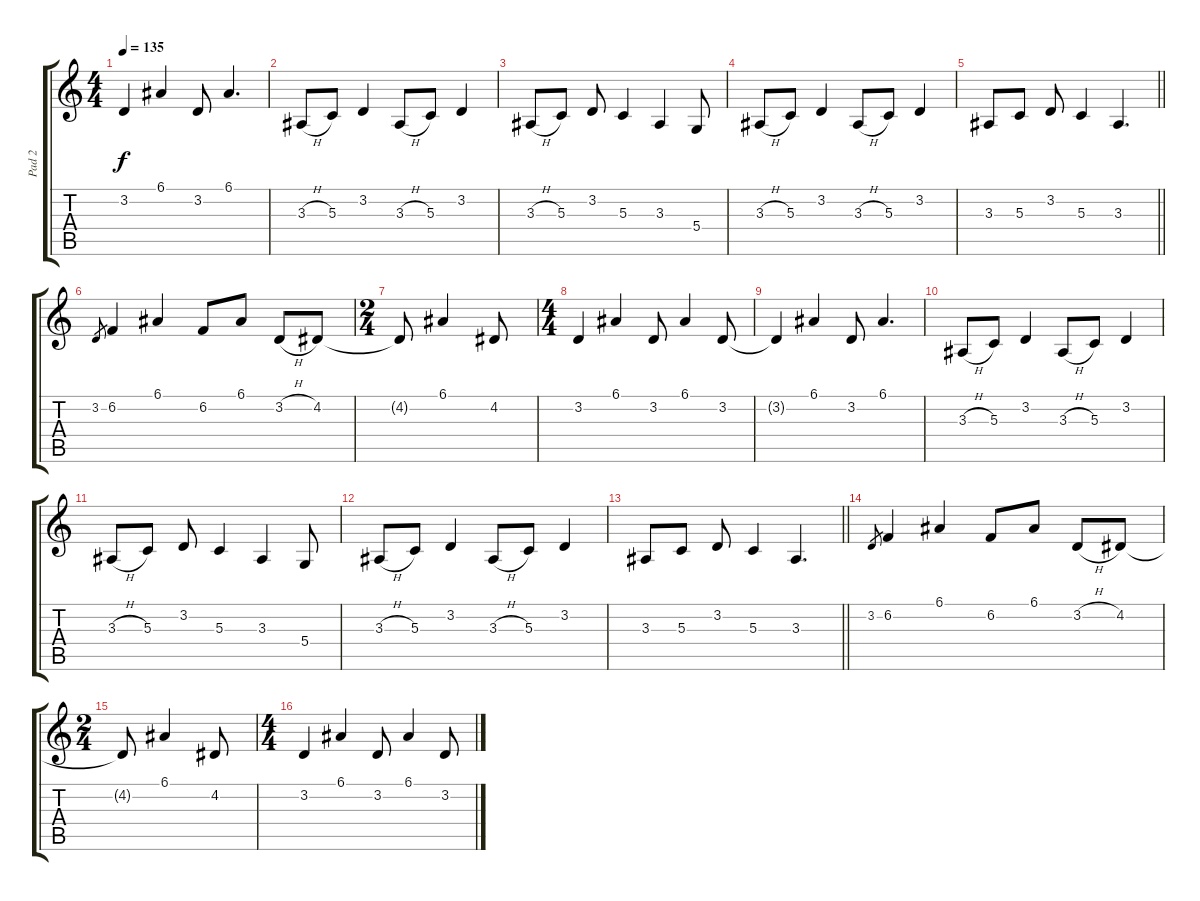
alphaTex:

\track ("Pad 2" "Pad 2") {instrument pad4choir}
\staff {score tabs}
\tuning (E4 B3 G3 D3 A2 E2) {hide}
\ts (4 4)
\tempo 135
\clef g2
\ks c
3.2{t}.4{dy f} 6.1.4 3.2.8 6.1.4{d} |
3.3{h}.8 5.3.8 3.2.4 3.3{h}.8 5.3.8 3.2.4 |
3.3{h}.8 5.3.8 3.2.8 5.3.4 3.3.4 5.4.8 |
3.3{h}.8 5.3.8 3.2.4 3.3{h}.8 5.3.8 3.2.4 |
\barLineRight lightlight
3.3.8 5.3.8 3.2.8 5.3.4 3.3.4{d} |
3.2.8{gr} 6.2.4 6.1.4 6.2.8 6.1.8 3.2{h}.8 4.2.8 |
\ts (2 4)
4.2{t}.8 6.1.4 4.2.8 |
\ts (4 4)
3.2.4 6.1.4 3.2.8 6.1.4 3.2.8 |
3.2{t}.4 6.1.4 3.2.8 6.1.4{d} |
3.3{h}.8 5.3.8 3.2.4 3.3{h}.8 5.3.8 3.2.4 |
3.3{h}.8 5.3.8 3.2.8 5.3.4 3.3.4 5.4.8 |
3.3{h}.8 5.3.8 3.2.4 3.3{h}.8 5.3.8 3.2.4 |
\barLineRight lightlight
3.3.8 5.3.8 3.2.8 5.3.4 3.3.4{d} |
3.2.8{gr} 6.2.4 6.1.4 6.2.8 6.1.8 3.2{h}.8 4.2.8 |
\ts (2 4)
4.2{t}.8 6.1.4 4.2.8 |
\ts (4 4)
3.2.4 6.1.4 3.2.8 6.1.4 3.2.8
